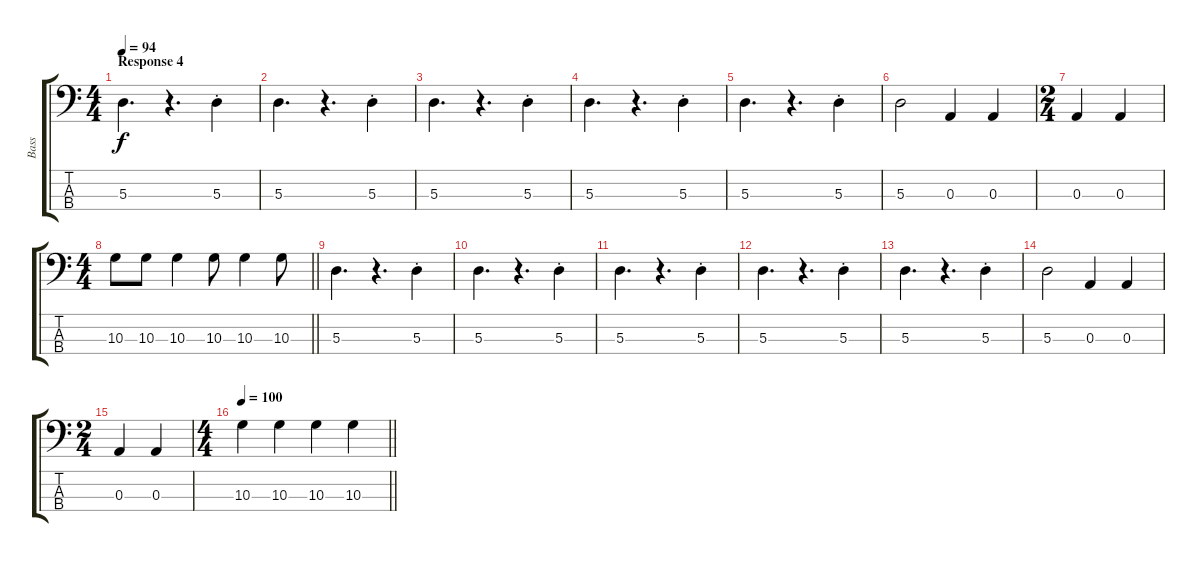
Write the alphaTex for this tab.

\track ("Bass" "Bass") {instrument electricbassfinger}
\staff {score tabs}
\tuning (G2 D2 A1 E1) {hide}
\ts (4 4)
\section ("" "Response 4")
\tempo 94
\clef f4
\ks c
5.3.4{d dy f} r.4{d} 5.3{st}.4 |
5.3.4{d} r.4{d} 5.3{st}.4 |
5.3.4{d} r.4{d} 5.3{st}.4 |
5.3.4{d} r.4{d} 5.3{st}.4 |
5.3.4{d} r.4{d} 5.3{st}.4 |
5.3.2 0.3.4 0.3.4 |
\ts (2 4)
0.3.4 0.3.4 |
\ts (4 4)
\barLineRight lightlight
10.3.8 10.3.8 10.3.4 10.3.8 10.3.4 10.3.8 |
5.3.4{d} r.4{d} 5.3{st}.4 |
5.3.4{d} r.4{d} 5.3{st}.4 |
5.3.4{d} r.4{d} 5.3{st}.4 |
5.3.4{d} r.4{d} 5.3{st}.4 |
5.3.4{d} r.4{d} 5.3{st}.4 |
5.3.2 0.3.4 0.3.4 |
\ts (2 4)
0.3.4 0.3.4 |
\ts (4 4)
\tempo 100
\barLineRight lightlight
10.3.4 10.3.4 10.3.4 10.3.4
